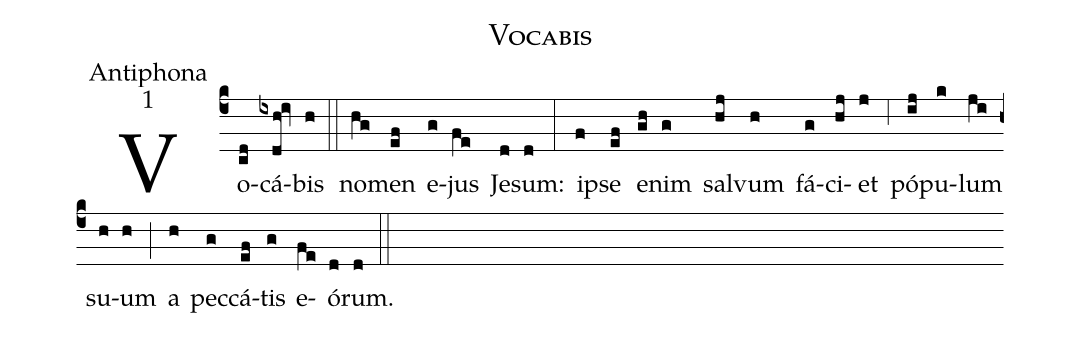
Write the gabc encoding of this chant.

name:Vocabis;
office-part:Antiphona;
mode:1;
%%
(c4) Vo(cd)cá(ixdh!iv)bis(h) (::)
no(hg)men(ef) e(g)jus(fe) Je(d)sum:(d) (:)
i(f)pse(ef) e(gh)nim(g) sal(hj)vum(h) fá(g)ci(hj)et(j) (,6) pó(ij)pu(k)lum(ji) su(h)um(h) (;) a(h) pec(g)cá(ef)tis(g) e(fe)ó(d)rum.(d) (::)
